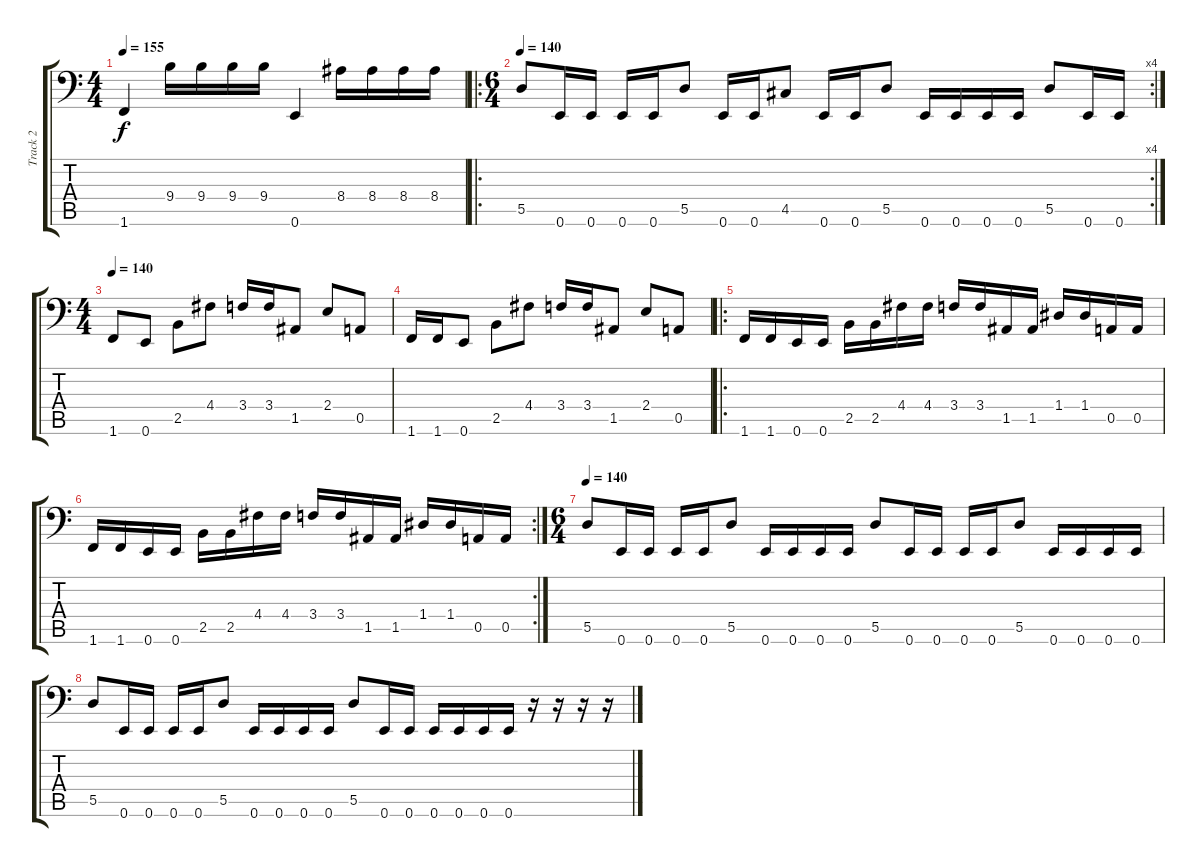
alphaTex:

\track ("Track 2" "Track 2") {instrument electricbassfinger}
\staff {score tabs}
\tuning (E3 B2 G2 D2 A1 E1) {hide}
\ts (4 4)
\tempo 155
\clef f4
\ks c
1.6.4{dy f} 9.4.16 9.4.16 9.4.16 9.4.16 0.6.4 8.4.16 8.4.16 8.4.16 8.4.16 |
\ro
\rc 4
\ts (6 4)
\tempo 140
5.5.8 0.6.16 0.6.16 0.6.16 0.6.16 5.5.8 0.6.16 0.6.16 4.5.8 0.6.16 0.6.16 5.5.8 0.6.16 0.6.16 0.6.16 0.6.16 5.5.8 0.6.16 0.6.16 |
\ts (4 4)
\tempo 133
\tempo 140
1.6.8 0.6.8 2.5.8 4.4.8 3.4.16 3.4.16 1.5.8 2.4.8 0.5.8 |
1.6.16 1.6.16 0.6.8 2.5.8 4.4.8 3.4.16 3.4.16 1.5.8 2.4.8 0.5.8 |
\ro
1.6.16 1.6.16 0.6.16 0.6.16 2.5.16 2.5.16 4.4.16 4.4.16 3.4.16 3.4.16 1.5.16 1.5.16 1.4.16 1.4.16 0.5.16 0.5.16 |
\rc 2
1.6.16 1.6.16 0.6.16 0.6.16 2.5.16 2.5.16 4.4.16 4.4.16 3.4.16 3.4.16 1.5.16 1.5.16 1.4.16 1.4.16 0.5.16 0.5.16 |
\ts (6 4)
\tempo 140
5.5.8 0.6.16 0.6.16 0.6.16 0.6.16 5.5.8 0.6.16 0.6.16 0.6.16 0.6.16 5.5.8 0.6.16 0.6.16 0.6.16 0.6.16 5.5.8 0.6.16 0.6.16 0.6.16 0.6.16 |
5.5.8 0.6.16 0.6.16 0.6.16 0.6.16 5.5.8 0.6.16 0.6.16 0.6.16 0.6.16 5.5.8 0.6.16 0.6.16 0.6.16 0.6.16 0.6.16 0.6.16 r.16 r.16 r.16 r.16
